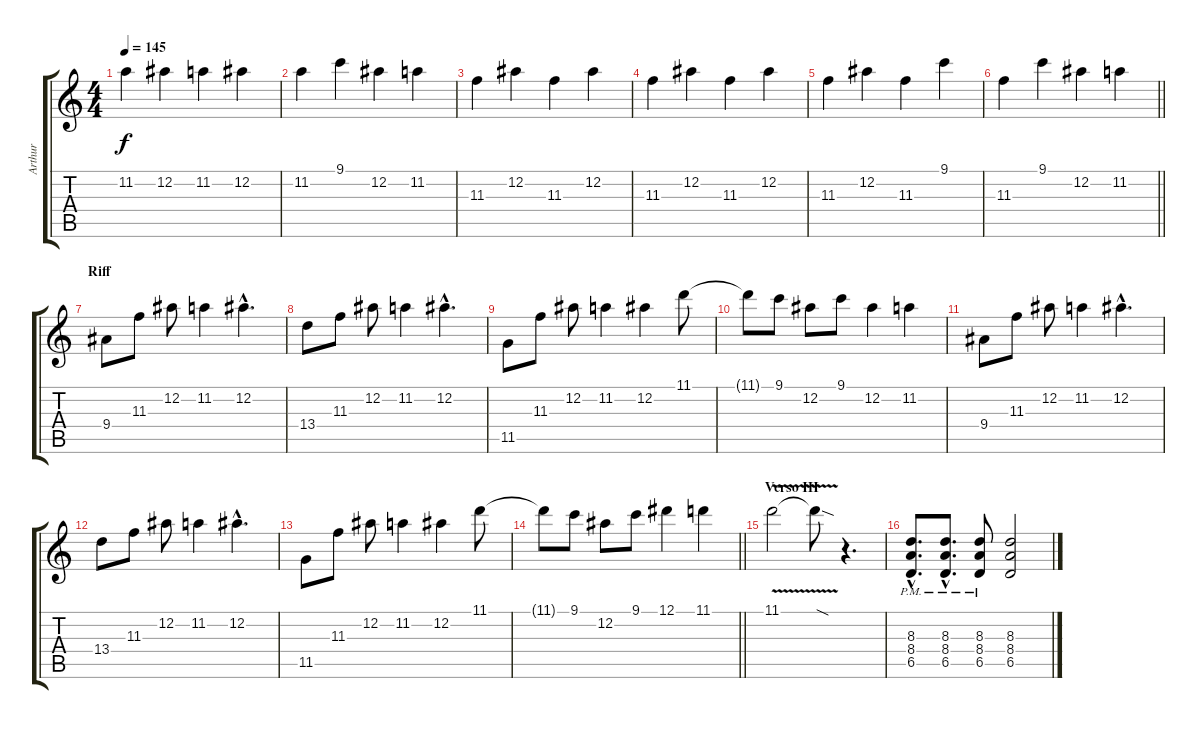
\track ("Arthur" "Arthur") {instrument distortionguitar}
\staff {score tabs}
\tuning (Eb4 Bb3 Gb3 Db3 Ab2 Eb2) {hide}
\ts (4 4)
\tempo 145
\clef g2
\ks c
11.2.4{dy f} 12.2.4 11.2.4 12.2.4 |
11.2.4 9.1.4 12.2.4 11.2.4 |
11.3.4 12.2.4 11.3.4 12.2.4 |
11.3.4 12.2.4 11.3.4 12.2.4 |
11.3.4 12.2.4 11.3.4 9.1.4 |
\barLineRight lightlight
11.3.4 9.1.4 12.2.4 11.2.4 |
\section ("" "Riff")
9.4.8 11.3.8 12.2.8 11.2.4 12.2{hac}.4{d} |
13.4.8 11.3.8 12.2.8 11.2.4 12.2{hac}.4{d} |
11.5.8 11.3.8 12.2.8 11.2.4 12.2.4 11.1.8 |
11.1{t}.8 9.1.8 12.2.8 9.1.8 12.2.4 11.2.4 |
9.4.8 11.3.8 12.2.8 11.2.4 12.2{hac}.4{d} |
13.4.8 11.3.8 12.2.8 11.2.4 12.2{hac}.4{d} |
11.5.8 11.3.8 12.2.8 11.2.4 12.2.4 11.1.8 |
\barLineRight lightlight
11.1{t}.8 9.1.8 12.2.8 9.1.8 12.1.4 11.1.4 |
\section ("" "Verso III")
11.1{v}.2 11.1{sod t}.8 r.4{d} |
(8.3{hac pm} 8.4{hac pm} 6.5{hac pm}).8{d} (8.3{hac pm} 8.4{hac pm} 6.5{hac pm}).8{d} (8.3{pm} 8.4{pm} 6.5{pm}).8 (8.3 8.4 6.5).2
